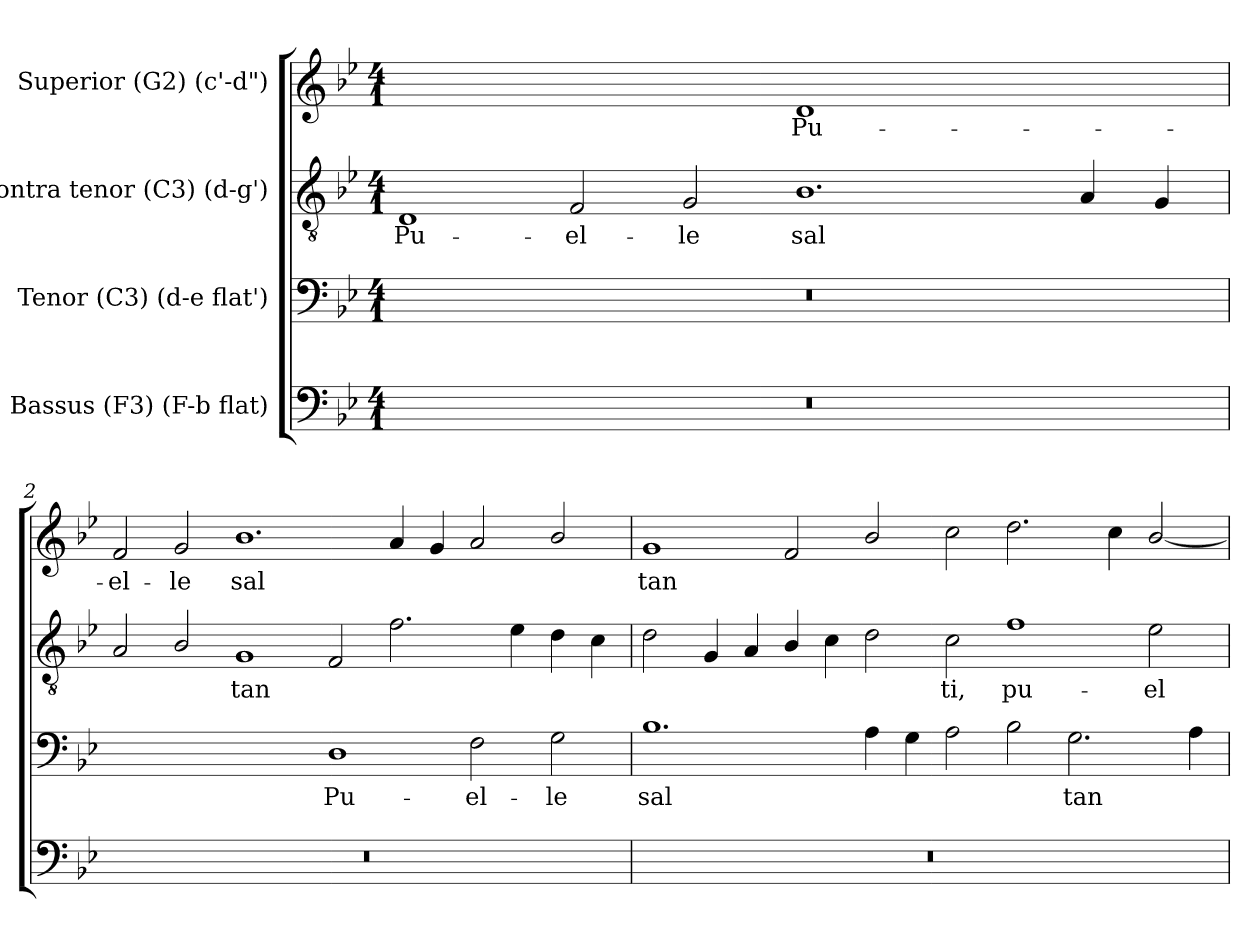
**kern	**kern	**text	**kern	**text	**kern	**text
*part4	*part3	*part3	*part2	*part2	*part1	*part1
*staff4	*staff3	*staff3	*staff2	*staff2	*staff1	*staff1
*I"Bassus (F3)  (F-b flat)	*I"Tenor (C3)  (d-e flat')	*	*I"Contra tenor (C3)  (d-g')	*	*I"Superior (G2)  (c'-d")	*
!!LO:PB:g=z
*stria5	*stria5	*	*stria5	*	*stria5	*
*clefF4	*clefF4	*	*clefGv2	*	*clefG2	*
*k[b-e-]	*k[b-e-]	*	*k[b-e-]	*	*k[b-e-]	*
*B-:	*B-:	*	*B-:	*	*B-:	*
*M4/1	*M4/1	*	*M4/1	*	*M4/1	*
=1	=1	=1	=1	=1	=1	=1
!	!	!	!	!LO:LY:b:cj	!	!
00r	00r	.	1D	Pu-	0ryy	.
!	!	!	!	!LO:LY:b:cj	!	!
.	.	.	2F/	-el-	.	.
!	!	!	!	!LO:LY:b:cj	!	!
.	.	.	2G/	-le	.	.
!	!	!	!	!LO:LY:b:cj	!	!LO:LY:b:cj
.	.	.	1.B-	sal-	1d	Pu-
.	.	.	.	.	1ryy	.
!	!	!	!	!LO:LY:b:cj	!	!
.	.	.	4A/	--	.	.
!	!	!	!	!LO:LY:b:cj	!	!
.	.	.	4G/	--	.	.
=2	=2	=2	=2	=2	=2	=2
!	!	!	!	!LO:LY:b:cj	!	!LO:LY:b:cj
00r	0ryy	.	2A/	--	2f/	-el-
!	!	!	!	!LO:LY:b:cj	!	!LO:LY:b:cj
.	.	.	2B-/	--	2g/	-le
!	!	!	!	!LO:LY:b:cj	!	!LO:LY:b:cj
.	.	.	1G	-tan-	1.b-	sal-
!	!	!LO:LY:b:cj	!	!LO:LY:b:cj	!	!
.	1D	Pu-	2F/	--	.	.
!	!	!	!	!LO:LY:b:cj	!	!LO:LY:b:cj
.	.	.	2.f\	--	4a/	--
!	!	!	!	!	!	!LO:LY:b:cj
.	.	.	.	.	4g/	--
!	!	!LO:LY:b:cj	!	!	!	!LO:LY:b:cj
.	2F\	-el-	.	.	2a/	--
!	!	!	!	!LO:LY:b:cj	!	!
.	.	.	4e-\	--	.	.
!	!	!LO:LY:b:cj	!	!LO:LY:b:cj	!	!LO:LY:b:cj
.	2G\	-le	4d\	--	2b-/	--
!	!	!	!	!LO:LY:b:cj	!	!
.	.	.	4c\	--	.	.
!!LO:LB:g=z
=3	=3	=3	=3	=3	=3	=3
!	!	!LO:LY:b:cj	!	!LO:LY:b:cj	!	!LO:LY:b:cj
00r	1.B-	sal-	2d\	--	1g	-tan-
!	!	!	!	!LO:LY:b:cj	!	!
.	.	.	4G/	--	.	.
!	!	!	!	!LO:LY:b:cj	!	!
.	.	.	4A/	--	.	.
!	!	!	!	!LO:LY:b:cj	!	!LO:LY:b:cj
.	.	.	4B-/	--	2f/	--
!	!	!	!	!LO:LY:b:cj	!	!
.	.	.	4c\	--	.	.
!	!	!LO:LY:b:cj	!	!LO:LY:b:cj	!	!LO:LY:b:cj
.	4A\	--	2d\	--	2b-/	--
!	!	!LO:LY:b:cj	!	!	!	!
.	4G\	--	.	.	.	.
!	!	!LO:LY:b:cj	!	!LO:LY:b:cj	!	!LO:LY:b:cj
.	2A\	--	2c\	-ti,	2cc\	--
!	!	!LO:LY:b:cj	!	!LO:LY:b:cj	!	!LO:LY:b:cj
.	2B-\	--	1f	pu-	2.dd\	--
!	!	!LO:LY:b:cj	!	!	!	!
.	2.G\	-tan-	.	.	.	.
!	!	!	!	!	!	!LO:LY:b:cj
.	.	.	.	.	4cc\	--
!	!	!	!	!LO:LY:b:cj	!	!LO:LY:b:cj
.	.	.	2e-\	-el-	[<2b-/	--
!	!	!LO:LY:b:cj	!	!	!	!
.	4A\	--	.	.	.	.
=	=	=	=	=	=	=
*-	*-	*-	*-	*-	*-	*-
